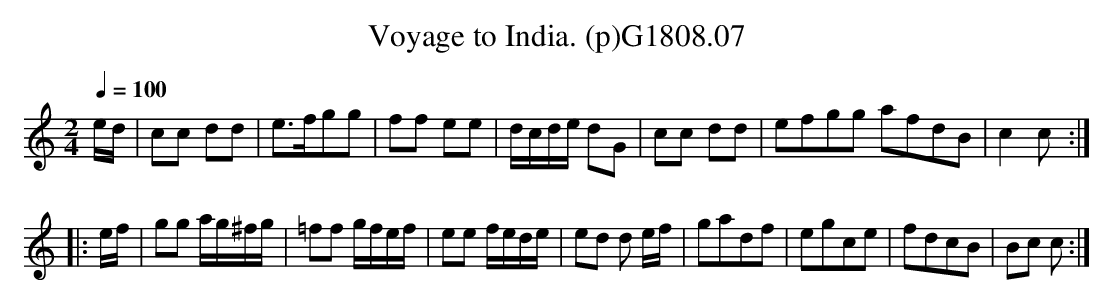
X:1
T:Voyage to India. (p)G1808.07
M:2/4
L:1/8
Q:1/4=100
K:C
e/d/|cc dd|e>fgg|ff ee|d/c/d/e/ dG|cc dd|efgg afdB|c2 c:|
|:e/f/|gg a/g/^f/g/|=ff g/f/e/f/|ee f/e/d/e/|ed d e/f/|gadf|egce|fdcB|Bc c:|
